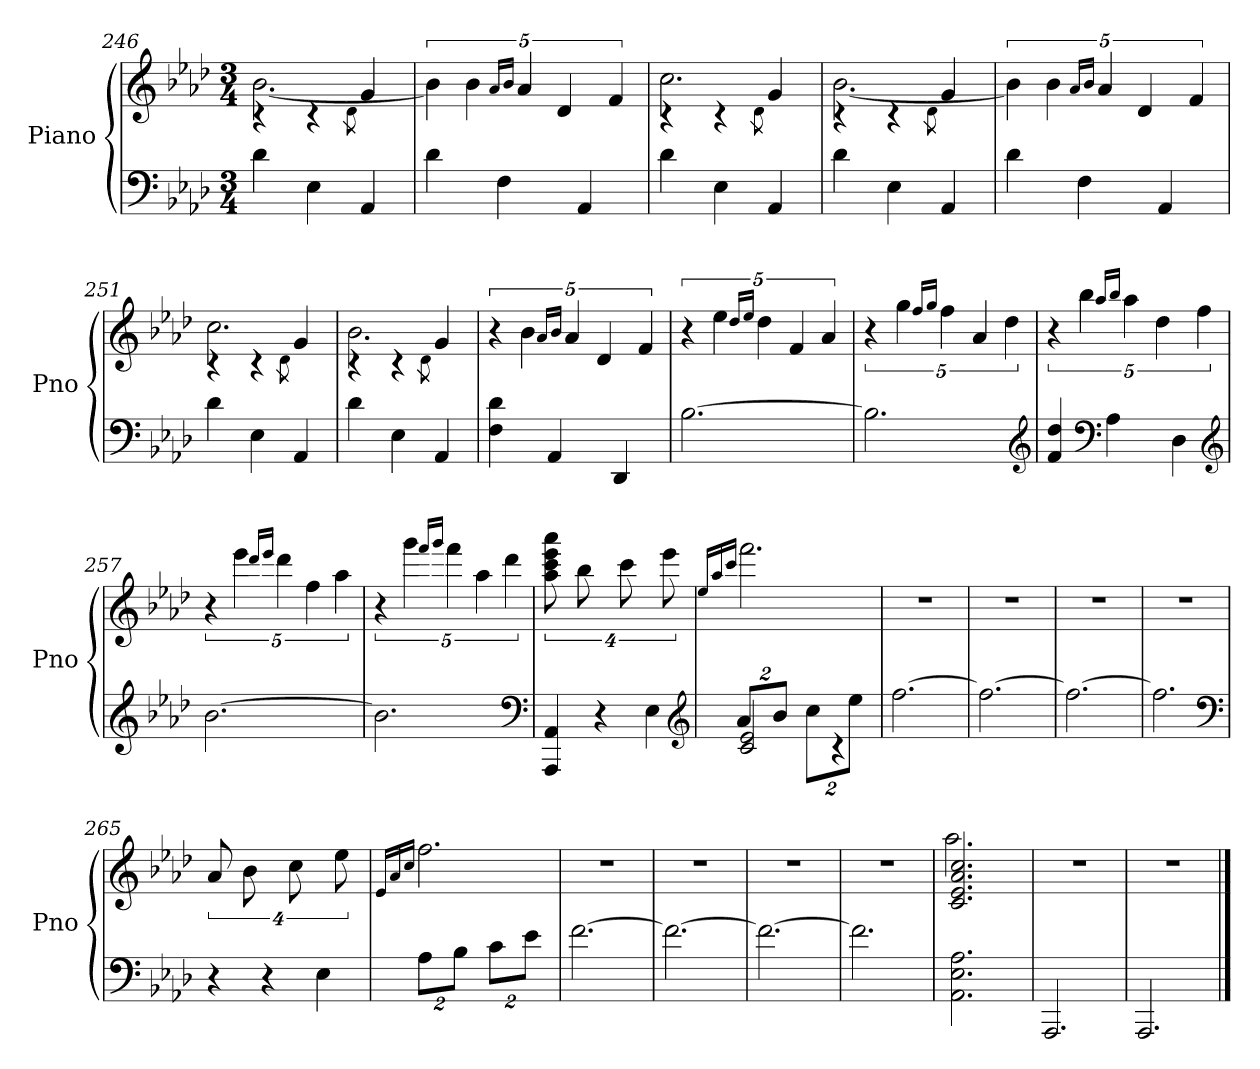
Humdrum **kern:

**kern	**kern
*part1	*part1
*staff2	*staff1
*I"Piano	*
*I'Pno	*
*clefF4	*clefG2
*k[b-e-a-d-]	*k[b-e-a-d-]
*M3/4	*M3/4
=246	=246
*	*^
4d-	4rc	[2.b-
4E-	4rc	.
.	8qd-\	.
4AA-	4g	.
*	*v	*v
=247	=247
4d-	20%3b-]
.	20%3b-
4F	.
.	16qqa-/LL
.	16qqb-/JJ
.	20%3a-
.	20%3d-
4AA-	.
.	20%3f
=248	=248
*	*^
4d-	4rc	2.cc
4E-	4rc	.
.	8qd-\	.
4AA-	4g	.
=249	=249	=249
4d-	4rc	[2.b-
4E-	4rc	.
.	8qd-\	.
4AA-	4g	.
*	*v	*v
=250	=250
4d-	20%3b-]
.	20%3b-
4F	.
.	16qqa-/LL
.	16qqb-/JJ
.	20%3a-
.	20%3d-
4AA-	.
.	20%3f
=251	=251
*	*^
4d-	4rc	2.cc
4E-	4rc	.
.	8qd-\	.
4AA-	4g	.
=252	=252	=252
4d-	4rc	2.b-
4E-	4rc	.
.	8qd-\	.
4AA-	4g	.
*	*v	*v
=253	=253
4F 4d-	20%3r
.	20%3b-
4AA-	.
.	16qqa-/LL
.	16qqb-/JJ
.	20%3a-
.	20%3d-
4DD-	.
.	20%3f
=254	=254
[2.B-	20%3r
.	20%3ee-
.	16qqdd-/LL
.	16qqee-/JJ
.	20%3dd-
.	20%3f
.	20%3a-
=255	=255
2.B-]	20%3r
.	20%3gg
.	16qqff/LL
.	16qqgg/JJ
.	20%3ff
.	20%3a-
.	20%3dd-
*clefG2	*
=256	=256
4f 4dd-	20%3r
.	20%3bb-
*clefF4	*
4A-	.
.	16qqaa-/LL
.	16qqbb-/JJ
.	20%3aa-
.	20%3dd-
4D-	.
.	20%3ff
*clefG2	*
=257	=257
[2.b-	20%3r
.	20%3eee-
.	16qqddd-/LL
.	16qqeee-/JJ
.	20%3ddd-
.	20%3ff
.	20%3aa-
=258	=258
2.b-]	20%3r
.	20%3ggg
.	16qqfff/LL
.	16qqggg/JJ
.	20%3fff
.	20%3aa-
.	20%3ddd-
*clefF4	*
=259	=259
4AAA- 4AA-	16%3aa- 16%3ccc 16%3eee- 16%3aaa-
.	16%3bb-
4r	.
.	16%3ccc
4E-	.
.	16%3eee-
*clefG2	*
=260	=260
.	16qqee-/LL
.	16qqaa-/
.	16qqccc/JJ
*^	*
2c 2e-	16%3a-/L	2.fff
.	16%3b-/J	.
.	16%3cc\L	.
4rc	.	.
.	16%3ee-\J	.
*v	*v	*
=261	=261
[2.ff	2.r
=262	=262
2.ff_	2.r
=263	=263
2.ff_	2.r
=264	=264
2.ff]	2.r
*clefF4	*
=265	=265
4r	16%3a-
.	16%3b-
4r	.
.	16%3cc
4E-	.
.	16%3ee-
=266	=266
.	16qqe-/LL
.	16qqa-/
.	16qqcc/JJ
16%3A-\L	2.ff
16%3B-\J	.
16%3c\L	.
16%3e-\J	.
=267	=267
[2.f	2.r
=268	=268
2.f_	2.r
=269	=269
2.f_	2.r
=270	=270
2.f]	2.r
=271	=271
*	*^
2.AA- 2.E- 2.A-	2.c 2.e- 2.a- 2.cc	2.aa-
*	*v	*v
=272	=272
2.AAA-	2.r
=273	=273
2.AAA-	2.r
==	==
*-	*-
